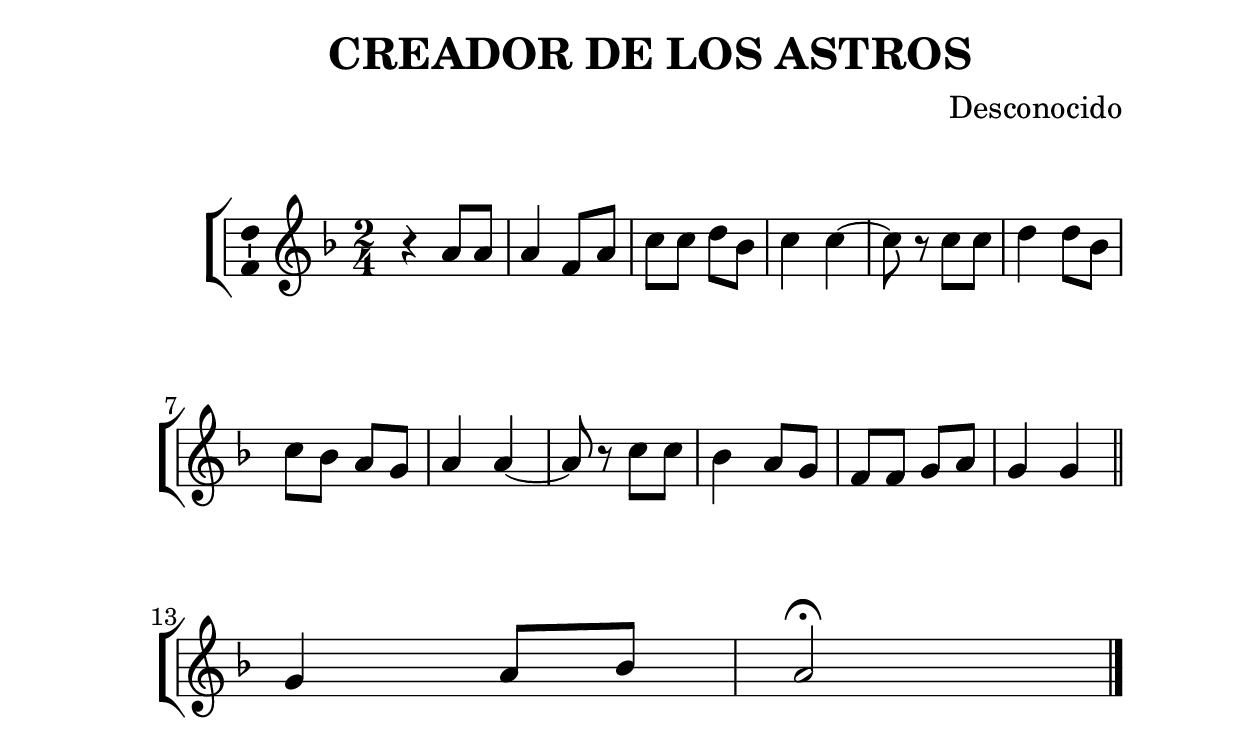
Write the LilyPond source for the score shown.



%versión de lilypond para la que se ha escrito esta partitura:
\version "2.16.0"

	%Tamaño papel
	#(set-default-paper-size "a4")
	%Tamaño partitura
	#(set-global-staff-size 27)
	%No responde al pulsar sobre una nota
	#(ly:set-option 'point-and-click #f)

%parámetros del encabezamiento:
\header {
	%title = "CREADOR DE LOS ASTROS"
	title = \markup{\fontsize #-1 "CREADOR DE LOS ASTROS"}
	subtitle = ""
	composer = "Desconocido"
	poet = ""
	meter = ""
	arranger = ""
%	tagline="Monasterio de la Madre de Dios. Buenafuente del Sistal."
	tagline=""
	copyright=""
	}

%parámetros asociados al papel:
\paper  {
	oddHeaderMarkup = \markup {\fill-line { \on-the-fly #not-first-page \fromproperty #'header:title \on-the-fly #not-first-page \fromproperty #'header:composer }}
	evenHeaderMarkup = \markup {\fill-line { \fromproperty #'header:composer \fromproperty #'header:title }}
	#(set-paper-size "a4")
	print-page-number = ##f
	first-page-number = 1
	print-first-page-number = ##f
%	head-separation = 3.0 \cm
	top-margin = 2.0 \cm
	bottom-margin = 0.0\cm
%%%	bottom-margin = -2.0\cm
	left-margin = 3.0 \cm
	line-width = 16.0 \cm
	indent = 8\mm
	interscoreline = 2.\mm
	between-system-space = 15\mm
%	para que las partituras no llenen la hoja:
	ragged-bottom = ##t
%	idem para la última hoja:
	ragged-last-bottom = ##f
%	para que las partituras llenen el ancho del papel:
	ragged-last = ##f
	after-title-space = 2.5 \cm
%page-count=1
%system-count=4

	%Flexible Vertical Spacing
%	markup-markup-spacing =
%	#'((basic-distance . 15) (minimum-distance . 15) (padding . 3))
	markup-system-spacing =
	#'((basic-distance . 15) (minimum-distance . 15) (padding . 3))
	system-system-spacing =
	#'((basic-distance . 15) (minimum-distance . 15) (padding . 3))
	score-system-spacing =
	#'((basic-distance . 15) (minimum-distance . 15) (padding . 5))
%	top-system-spacing = % header
%	#'((basic-distance . 8) (minimum-distance . 0) (padding . 0))
%	top-markup-spacing =
%	#'((basic-distance . 20) (minimum-distance . 20) (padding . 0))
	last-bottom-spacing = % footer
	#'((basic-distance . 5) (minimum-distance . 5) (padding . 0))
%	score-markup-spacing =
%	#'((basic-distance . 16) (minimum-distance . 13) (padding . 0))

	}


%parámetros que afectan a toda la partitura:
global =  {
	%clave de sol (G):
	\clef G
	%armadura:
%%%	\transpose a b
	\key f \major
	\tempo 4=70
	\set Score.tempoHideNote = ##t
	}


melodia =
%%%	\transpose a b
{
	\relative c'' {

\time 2/4

r4 a8 a
a4 f8 a
c8 c d bes
c4 c~
c8 r8 c8 c
d4 d8 bes
c8 bes a g
a4 a~
a8 r8 c8 c
bes4 a8 g
f8 f g a
g4 g

\bar "||"
\break

g4 a8 bes
a2 \fermata

\bar "|."
}
}


texto = \lyricmode {
\set stanza =#"1. " Cre -- a -- dor de los as -- tros, Luz e -- ter -- na, __
Re -- den -- tor de los hom -- bres, Je -- su -- cris -- to __
nues -- tra voz ha -- lle gra -- cia~en tu pre -- sen -- cia.
	}

textodos = \lyricmode {
\set stanza =#"2. " Por sal -- var del pe -- ca -- do~al mun -- do~he -- ri -- do, __
sien -- do Tú me -- di -- ci -- na de los hom -- bres __
con tu~a -- mor nos li -- bras -- te del de -- mo -- nio.
	}

textotres = \lyricmode {
\set stanza =#"3. " Tú su -- bis -- te del se -- no de~u -- na Vir -- gen __
a la Cruz co -- mo Víc -- ti -- ma sin man -- cha __
o -- fre -- ci -- da por to -- dos los pe -- ca -- dos.
	}

textocuatro = \lyricmode {
\set stanza =#"4. " Al po -- der de tu glo -- ria~y de tu Nom -- bre, __
en la tie -- rra los cie -- los y~el in -- fier -- no, __
las ro -- di -- llas se do -- blan te -- me -- ro -- sas.
	}

textocinco = \lyricmode {
\set stanza =#"5. " Te ro -- ga -- mos, Se -- ñor, Su -- pre -- mo Ju -- ez, __
que la fuer -- za di -- vi -- na de tu gra -- cia __
ven -- za siem -- pre~al po -- der del e -- ne -- mi -- go.
A -- _ _ mén.
	}


vozStaff = \context Voice = vozStaff
\with {\consists "Ambitus_engraver"}
<<
	\set Staff.instrumentName = ""
	\set Staff.shortInstrumentName = ""
	\set Staff.midiInstrument = #"acoustic grand"
	\set Staff.midiMinimumVolume = #0.7
	\set Staff.midiMaximumVolume = #0.9
	\global
	\melodia
	>>


textoStaff = \context Lyrics = textoStaff <<
%	\set vocalName =#"1. "
	\set shortVocalName =#"1. "
	\lyricsto vozStaff \texto
	>>

textodosStaff = \context Lyrics = textodosStaff <<
%	\set vocalName =#"2. "
	\set shortVocalName =#"2. "
	\lyricsto vozStaff \textodos
	>>

textotresStaff = \context Lyrics = textotresStaff <<
%	\set vocalName =#"3. "
	\set shortVocalName =#"3. "
	\lyricsto vozStaff \textotres
	>>

textocuatroStaff = \context Lyrics = textocuatroStaff <<
%	\set vocalName =#"4. "
	\set shortVocalName =#"4. "
	\lyricsto vozStaff \textocuatro
	>>

textocincoStaff = \context Lyrics = textocincoStaff <<
%	\set vocalName =#"5. "
	\set shortVocalName =#"5. "
	\lyricsto vozStaff \textocinco
	>>


\book {
	\score {
		\context ChoirStaff {
			\override StaffGroup.SystemStartBracket #'collapse-height = #1
			\override Score.SystemStartBar #'collapse-height = #1
			<<
			\vozStaff
			\textoStaff
			\textodosStaff
			\textotresStaff
			\textocuatroStaff
			\textocincoStaff
			>>
		}
		\layout {
	    		\context {
				\Lyrics
				%\override LyricText #'font-size = #2
				}
	   		\context {
				\Score
				%\override StaffSymbol #'staff-space = #(magstep +3)
%%%				\override InstrumentName #'X-offset = #1.5
				\override InstrumentName #'X-offset = #2.5
				\override InstrumentName #'font-series = #'bold
				}
%%%			\context {
%%%				\Staff
%%%				\remove "Time_signature_engraver"
%%%				\override BarLine #'transparent = ##t
%%%				}
			}
		}
	\score {
		\context ChoirStaff {
			\override StaffGroup.SystemStartBracket #'collapse-height = #1
			\override Score.SystemStartBar #'collapse-height = #1
			<<
			\vozStaff
			>>
		}
		\midi {
	  		\context {
	  			\Score
				tempoWholesPerMinute = #(ly:make-moment 70 4)
				}
			}
		}
}


